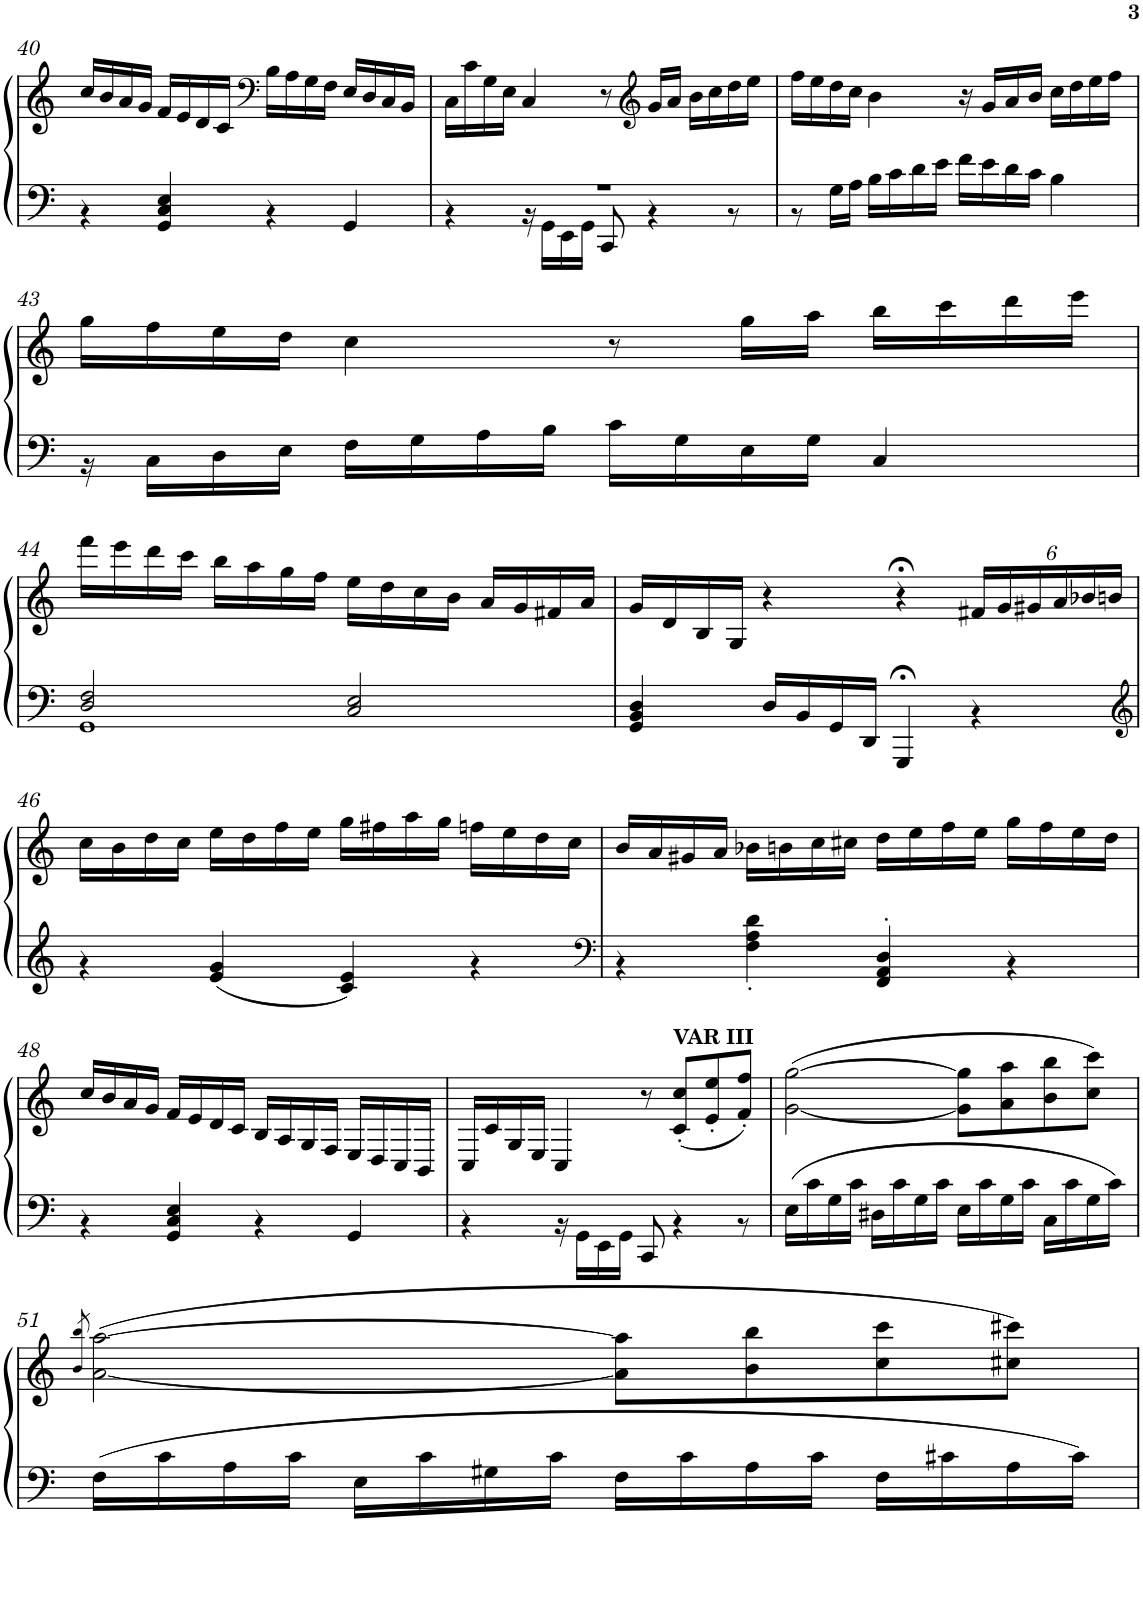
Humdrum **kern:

**kern	**kern
*part1	*part1
*staff2	*staff1
*I"Piano	*
*I'Pno.	*
!!LO:PB:g=z
*clefF4	*clefG2
*k[]	*k[]
*M4/4	*M4/4
=40	=40
*^	*
1ryy	4r	16cc/LL
.	.	16b/
.	.	16a/
.	.	16g/JJ
.	4GG/ 4C/ 4E/	16f/LL
.	.	16e/
.	.	16d/
.	.	16c/JJ
*	*	*clefF4
.	4r	16B\LL
.	.	16A\
.	.	16G\
.	.	16F\JJ
.	4GG/	16E/LL
.	.	16D/
.	.	16C/
.	.	16BB/JJ
=41	=41	=41
1r	4r	16C\LL
.	.	16c\
.	.	16G\
.	.	16E\JJ
.	16r	4C/
.	16GG\LL	.
.	16EE\	.
.	16GG\JJ	.
.	8CC/	8r
*	*	*clefG2
.	4r	16g/LL
.	.	16a/JJ
.	.	16b\LL
.	.	16cc\
.	8r	16dd\
.	.	16ee\JJ
=42	=42	=42
1ryy	8r	16ff\LL
.	.	16ee\
.	16G\LL	16dd\
.	16A\JJ	16cc\JJ
.	16B\LL	4b\
.	16c\	.
.	16d\	.
.	16e\JJ	.
.	16f\LL	16r
.	16e\	16g/LL
.	16d\	16a/
.	16c\JJ	16b/JJ
.	4B\	16cc\LL
.	.	16dd\
.	.	16ee\
.	.	16ff\JJ
!!LO:LB:g=z
=43	=43	=43
1ryy	16r	16gg\LL
.	16C\LL	16ff\
.	16D\	16ee\
.	16E\JJ	16dd\JJ
.	16F\LL	4cc\
.	16G\	.
.	16A\	.
.	16B\JJ	.
.	16c\LL	8r
.	16G\	.
.	16E\	16gg\LL
.	16G\JJ	16aa\JJ
.	4C/	16bb\LL
.	.	16ccc\
.	.	16ddd\
.	.	16eee\JJ
!!LO:LB:g=z
=44	=44	=44
2D/ 2F/	1GG	16fff\LL
.	.	16eee\
.	.	16ddd\
.	.	16ccc\JJ
.	.	16bb\LL
.	.	16aa\
.	.	16gg\
.	.	16ff\JJ
2C/ 2E/	.	16ee\LL
.	.	16dd\
.	.	16cc\
.	.	16b\JJ
.	.	16a/LL
.	.	16g/
.	.	16f#X/
.	.	16a/JJ
=45	=45	=45
1ryy	4GG/ 4BB/ 4D/	16g/LL
.	.	16d/
.	.	16B/
.	.	16G/JJ
.	16D/LL	4r
.	16BB/	.
.	16GG/	.
.	16DD/JJ	.
.	4GGG;</	4r;<
*	*	*Xbrackettup
.	4r	24f#X/LL
.	.	24g/
.	.	24g#X/
.	.	24a/
.	.	24b-X/
.	.	24bn/JJ
!!LO:LB:g=z
=46	=46	=46
*clefG2	*	*
1ryy	4r	16cc\LL
.	.	16b\
.	.	16dd\
.	.	16cc\JJ
.	4e/ 4g/	16ee\LL
.	.	16dd\
.	.	16ff\
.	.	16ee\JJ
.	4c/ 4e/	16gg\LL
.	.	16ff#X\
.	.	16aa\
.	.	16gg\JJ
.	4r	16ffn\LL
.	.	16ee\
.	.	16dd\
.	.	16cc\JJ
=47	=47	=47
*clefF4	*	*
1ryy	4r	16b/LL
.	.	16a/
.	.	16g#X/
.	.	16a/JJ
.	4F\' 4A\' 4d\'	16b-X\LL
.	.	16bn\
.	.	16cc\
.	.	16cc#X\JJ
.	4FF/' 4AA/' 4D/'	16dd\LL
.	.	16ee\
.	.	16ff\
.	.	16ee\JJ
.	4r	16gg\LL
.	.	16ff\
.	.	16ee\
.	.	16dd\JJ
!!LO:LB:g=z
=48	=48	=48
1ryy	4r	16cc/LL
.	.	16b/
.	.	16a/
.	.	16g/JJ
.	4GG/ 4C/ 4E/	16f/LL
.	.	16e/
.	.	16d/
.	.	16c/JJ
.	4r	16B/LL
.	.	16A/
.	.	16G/
.	.	16F/JJ
.	4GG/	16E/LL
.	.	16D/
.	.	16C/
.	.	16BB/JJ
=49	=49	=49
2ryy	4r	16C/LL
.	.	16c/
.	.	16G/
.	.	16E/JJ
.	16r	4C/
.	16GG\LL	.
.	16EE\	.
.	16GG\JJ	.
8ryy	8CC/	8r
!	!	!LO:TX:a:B:t=VAR III
4ryy	4r	(<8c/' 8cc/'L
.	.	8e/' 8ee/'
8ryy	8r	8f/' 8ff/'J)
=50	=50	=50
1ryy	16E\LL	(>[2g\ [2gg\
.	16c\	.
.	16G\	.
.	16c\JJ	.
.	16D#X\LL	.
.	16c\	.
.	16G\	.
.	16c\JJ	.
.	16E\LL	8g\] 8gg\]L
.	16c\	.
.	16G\	8a\ 8aa\
.	16c\JJ	.
.	16C\LL	8b\ 8bb\
.	16c\	.
.	16G\	8cc\ 8ccc\J)
.	16c\JJ	.
!!LO:LB:g=z
=51	=51	=51
.	.	8qb/ 8qbb/
1ryy	16F\LL	(>[2a\ [2aa\
.	16c\	.
.	16A\	.
.	16c\JJ	.
.	16E\LL	.
.	16c\	.
.	16G#X\	.
.	16c\JJ	.
.	16F\LL	8a\] 8aa\]L
.	16c\	.
.	16A\	8b\ 8bb\
.	16c\JJ	.
.	16F\LL	8cc\ 8ccc\
.	16c#X\	.
.	16A\	8cc#X\ 8ccc#X\J)
.	16c#\JJ	.
*v	*v	*
=	=
*-	*-
